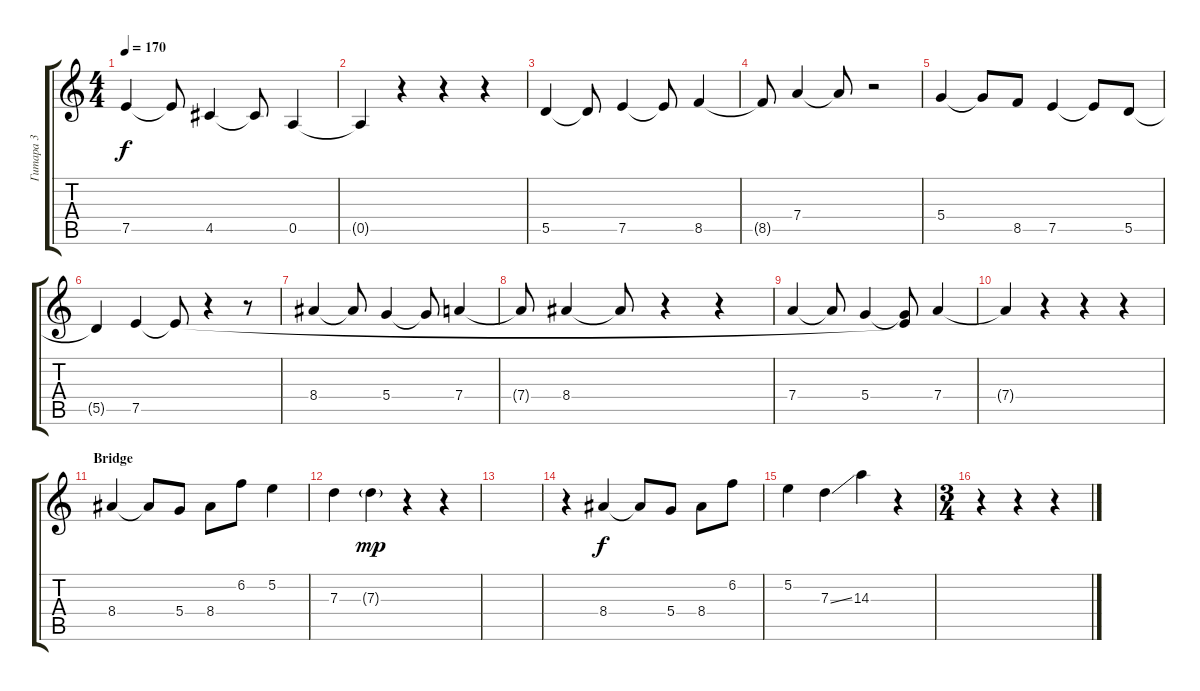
\track ("Гитара 3" "Гитара 3") {instrument distortionguitar}
\staff {score tabs}
\tuning (E4 B3 G3 D3 A2 E2) {hide}
\ts (4 4)
\tempo 170
\clef g2
\ks c
7.5.4{dy f} 7.5{t}.8 4.5.4 4.5{t}.8 0.5.4 |
0.5{t}.4 r.4 r.4 r.4 |
5.5.4 5.5{t}.8 7.5.4 7.5{t}.8 8.5.4 |
8.5{t}.8 7.4.4 7.4{t}.8 r.2 |
5.4.4 5.4{t}.8 8.5.8 7.5.4 7.5{t}.8 5.5.8 |
5.5{t}.4 7.5.4 7.5{t}.8 r.4 r.8 |
8.4.4 8.4{t}.8 5.4.4 5.4{t}.8 7.4.4 |
7.4{t}.8 8.4.4 8.4{t}.8 r.4 r.4 |
7.4.4 7.4{t}.8 5.4.4 (5.4{t} 7.5{t}).8 7.4.4 |
7.4{t}.4 r.4 r.4 r.4 |
\section ("" "Bridge")
8.4.4 8.4{t}.8 5.4.8 8.4.8 6.2.8 5.2.4 |
7.3.4 7.3{g}.4{dy mp} r.4 r.4 |
|
r.4 8.4.4{dy f} 8.4{t}.8 5.4.8 8.4.8 6.2.8 |
5.2.4 7.3{ss}.4 14.3.4 r.4 |
\ts (3 4)
r.4 r.4 r.4
